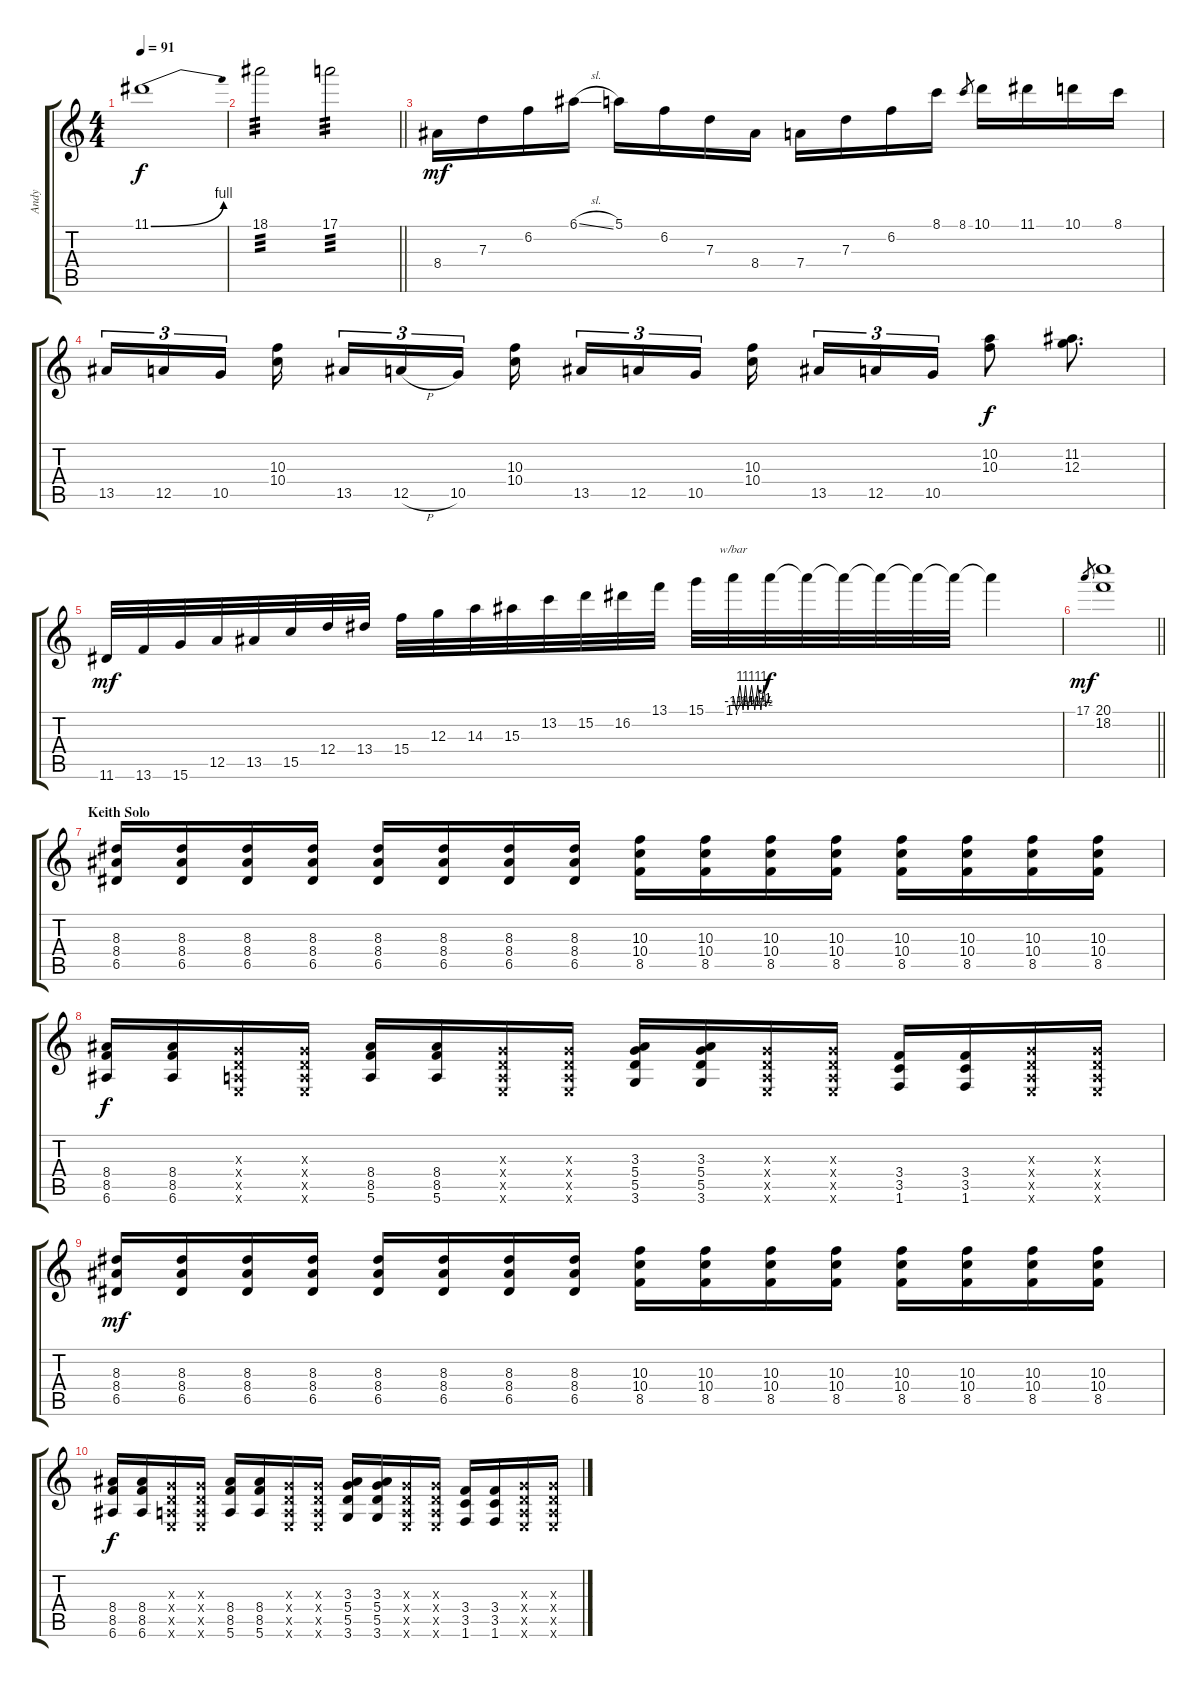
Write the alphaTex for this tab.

\track ("Andy" "Andy") {instrument acousticguitarsteel}
\staff {score tabs}
\tuning (E4 B3 G3 D3 A2 E2) {hide}
\ts (4 4)
\tempo 91
\clef g2
\ks c
11.1{be (bend 0 0 60 4)}.1{dy f} |
\barLineRight lightlight
18.1.2{tp 3} 17.1.2{tp 3} |
8.4.16{dy mf} 7.3.16 6.2.16 6.1{sl}.16 5.1.16 6.2.16 7.3.16 8.4.16 7.4.16 7.3.16 6.2.16 8.1.16 8.1.8{gr} 10.1.16 11.1.16 10.1.16 8.1.16 |
13.5.16{tu (3 2)} 12.5.16{tu (3 2)} 10.5.16{tu (3 2) beam splitsecondary} (10.3 10.4).16{beam splitsecondary} 13.5.16{tu (3 2)} 12.5{h}.16{tu (3 2)} 10.5.16{tu (3 2) beam splitsecondary} (10.3 10.4).16{beam splitsecondary} 13.5.16{tu (3 2)} 12.5.16{tu (3 2)} 10.5.16{tu (3 2)} (10.3 10.4).16{beam splitsecondary} 13.5.16{tu (3 2)} 12.5.16{tu (3 2)} 10.5.16{tu (3 2)} (10.2 10.3).8{dy f} (11.2 12.3).8{d} |
11.6.32{dy mf} 13.6.32 15.6.32 12.5.32 13.5.32 15.5.32 12.4.32 13.4.32 15.4.32 12.3.32 14.3.32 15.3.32 13.2.32 15.2.32 16.2.32 13.1.32 15.1.32 17.1.32{tbe (custom default 0 0 5 -6 11 4 16 -6 20 4 24 -6 30 4 35 -6 40 4 45 -6 50 4 53 -4 60 0)} 17.1{t}.32{dy f} 17.1{t}.32 17.1{t}.32 17.1{t}.32 17.1{t}.32 17.1{t}.32 17.1{t}.4 |
\barLineRight lightlight
17.1.8{gr dy mf} (20.1 18.2).1 |
\section ("" "Keith Solo")
(8.3 8.4 6.5).16{volume 14} (8.3 8.4 6.5).16 (8.3 8.4 6.5).16 (8.3 8.4 6.5).16 (8.3 8.4 6.5).16 (8.3 8.4 6.5).16 (8.3 8.4 6.5).16 (8.3 8.4 6.5).16 (10.3 10.4 8.5).16 (10.3 10.4 8.5).16 (10.3 10.4 8.5).16 (10.3 10.4 8.5).16 (10.3 10.4 8.5).16 (10.3 10.4 8.5).16 (10.3 10.4 8.5).16 (10.3 10.4 8.5).16 |
(8.4 8.5 6.6).16{dy f} (8.4 8.5 6.6).16 (0.3{x} 0.4{x} 0.5{x} 0.6{x}).16 (0.3{x} 0.4{x} 0.5{x} 0.6{x}).16 (8.4 8.5 5.6).16 (8.4 8.5 5.6).16 (0.3{x} 0.4{x} 0.5{x} 0.6{x}).16 (0.3{x} 0.4{x} 0.5{x} 0.6{x}).16 (3.3 5.4 5.5 3.6).16 (3.3 5.4 5.5 3.6).16 (0.3{x} 0.4{x} 0.5{x} 0.6{x}).16 (0.3{x} 0.4{x} 0.5{x} 0.6{x}).16 (3.4 3.5 1.6).16 (3.4 3.5 1.6).16 (0.3{x} 0.4{x} 0.5{x} 0.6{x}).16 (0.3{x} 0.4{x} 0.5{x} 0.6{x}).16 |
(8.3 8.4 6.5).16{dy mf volume 14} (8.3 8.4 6.5).16 (8.3 8.4 6.5).16 (8.3 8.4 6.5).16 (8.3 8.4 6.5).16 (8.3 8.4 6.5).16 (8.3 8.4 6.5).16 (8.3 8.4 6.5).16 (10.3 10.4 8.5).16 (10.3 10.4 8.5).16 (10.3 10.4 8.5).16 (10.3 10.4 8.5).16 (10.3 10.4 8.5).16 (10.3 10.4 8.5).16 (10.3 10.4 8.5).16 (10.3 10.4 8.5).16 |
(8.4 8.5 6.6).16{dy f} (8.4 8.5 6.6).16 (0.3{x} 0.4{x} 0.5{x} 0.6{x}).16 (0.3{x} 0.4{x} 0.5{x} 0.6{x}).16 (8.4 8.5 5.6).16 (8.4 8.5 5.6).16 (0.3{x} 0.4{x} 0.5{x} 0.6{x}).16 (0.3{x} 0.4{x} 0.5{x} 0.6{x}).16 (3.3 5.4 5.5 3.6).16 (3.3 5.4 5.5 3.6).16 (0.3{x} 0.4{x} 0.5{x} 0.6{x}).16 (0.3{x} 0.4{x} 0.5{x} 0.6{x}).16 (3.4 3.5 1.6).16 (3.4 3.5 1.6).16 (0.3{x} 0.4{x} 0.5{x} 0.6{x}).16 (0.3{x} 0.4{x} 0.5{x} 0.6{x}).16
